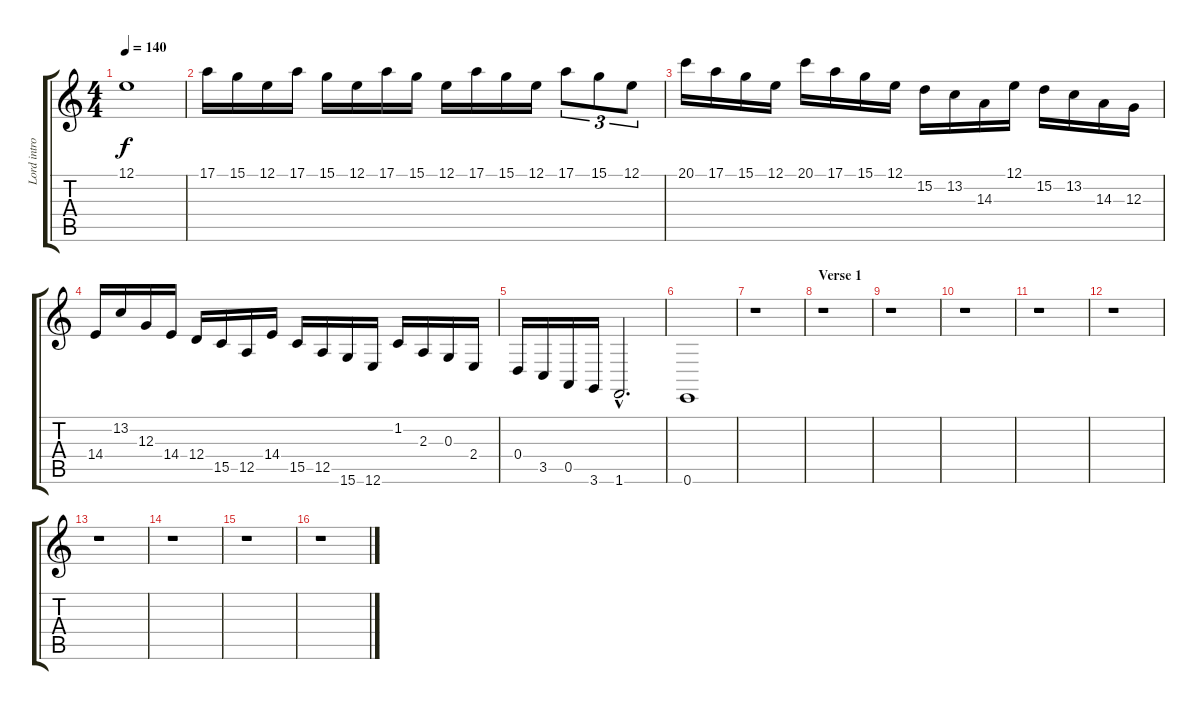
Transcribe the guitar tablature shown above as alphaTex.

\track ("Lord intro" "Lord intro") {instrument pad3polysynth}
\staff {score tabs}
\tuning (E4 B3 G3 D3 A2 E2) {hide}
\ts (4 4)
\tempo 140
\clef g2
\ks c
12.1.1{dy f instrument pad3polysynth} |
17.1.16 15.1.16 12.1.16 17.1.16 15.1.16 12.1.16 17.1.16 15.1.16 12.1.16 17.1.16 15.1.16 12.1.16 17.1.8{tu (3 2)} 15.1.8{tu (3 2)} 12.1.8{tu (3 2)} |
20.1.16 17.1.16 15.1.16 12.1.16 20.1.16 17.1.16 15.1.16 12.1.16 15.2.16 13.2.16 14.3.16 12.1.16 15.2.16 13.2.16 14.3.16 12.3.16 |
14.4.16 13.2.16 12.3.16 14.4.16 12.4.16 15.5.16 12.5.16 14.4.16 15.5.16 12.5.16 15.6.16 12.6.16 1.2.16 2.3.16 0.3.16 2.4.16 |
0.4.16 3.5.16 0.5.16 3.6.16 1.6{hac}.2{d} |
0.6.1 |
r.1 |
\section ("" "Verse 1")
r.1 |
r.1 |
r.1 |
r.1 |
r.1 |
r.1 |
r.1 |
r.1 |
r.1
